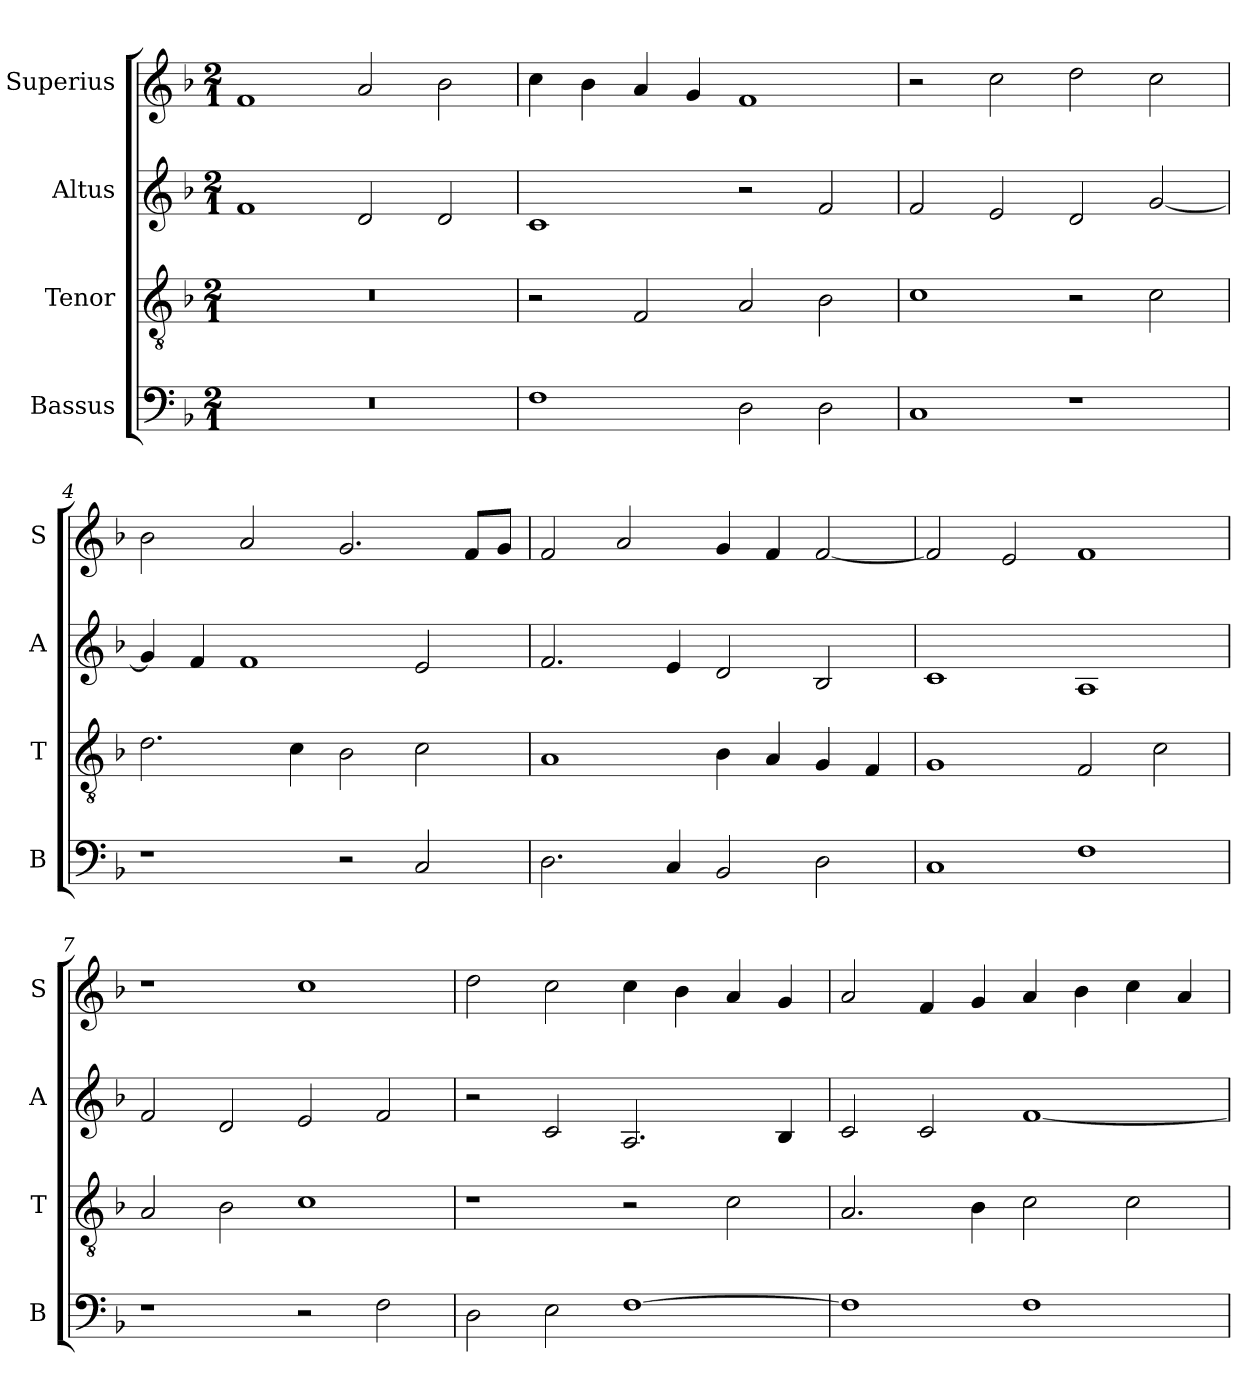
**kern	**kern	**kern	**kern
*part4	*part3	*part2	*part1
*staff4	*staff3	*staff2	*staff1
*I"Bassus	*I"Tenor	*I"Altus	*I"Superius
*I'B	*I'T	*I'A	*I'S
*clefF4	*clefGv2	*clefG2	*clefG2
*k[b-]	*k[b-]	*k[b-]	*k[b-]
*F:	*F:	*F:	*F:
*M2/1	*M2/1	*M2/1	*M2/1
=1	=1	=1	=1
0r	0r	1f	1f
.	.	2d	2a
.	.	2d	2b-
=2	=2	=2	=2
1F	2r	1c	4cc
.	.	.	4b-
.	2F	.	4a
.	.	.	4g
2D	2A	2r	1f
2D	2B-	2f	.
=3	=3	=3	=3
1C	1c	2f	2r
.	.	2e	2cc
1r	2r	2d	2dd
.	2c	[2g	2cc
=4	=4	=4	=4
1r	2.d	4g]	2b-
.	.	4f	.
.	.	1f	2a
.	4c	.	.
2r	2B-	.	2.g
2C	2c	2e	.
.	.	.	8fL
.	.	.	8gJ
=5	=5	=5	=5
2.D	1A	2.f	2f
.	.	.	2a
4C	.	4e	.
2BB-	4B-	2d	4g
.	4A	.	4f
2D	4G	2B-	[2f
.	4F	.	.
=6	=6	=6	=6
1C	1G	1c	2f]
.	.	.	2e
1F	2F	1A	1f
.	2c	.	.
=7	=7	=7	=7
1r	2A	2f	1r
.	2B-	2d	.
2r	1c	2e	1cc
2F	.	2f	.
=8	=8	=8	=8
2D	1r	2r	2dd
2E	.	2c	2cc
[1F	2r	2.A	4cc
.	.	.	4b-
.	2c	.	4a
.	.	4B-	4g
=9	=9	=9	=9
1F]	2.A	2c	2a
.	.	2c	4f
.	4B-	.	4g
1F	2c	[1f	4a
.	.	.	4b-
.	2c	.	4cc
.	.	.	4a
=	=	=	=
*-	*-	*-	*-
